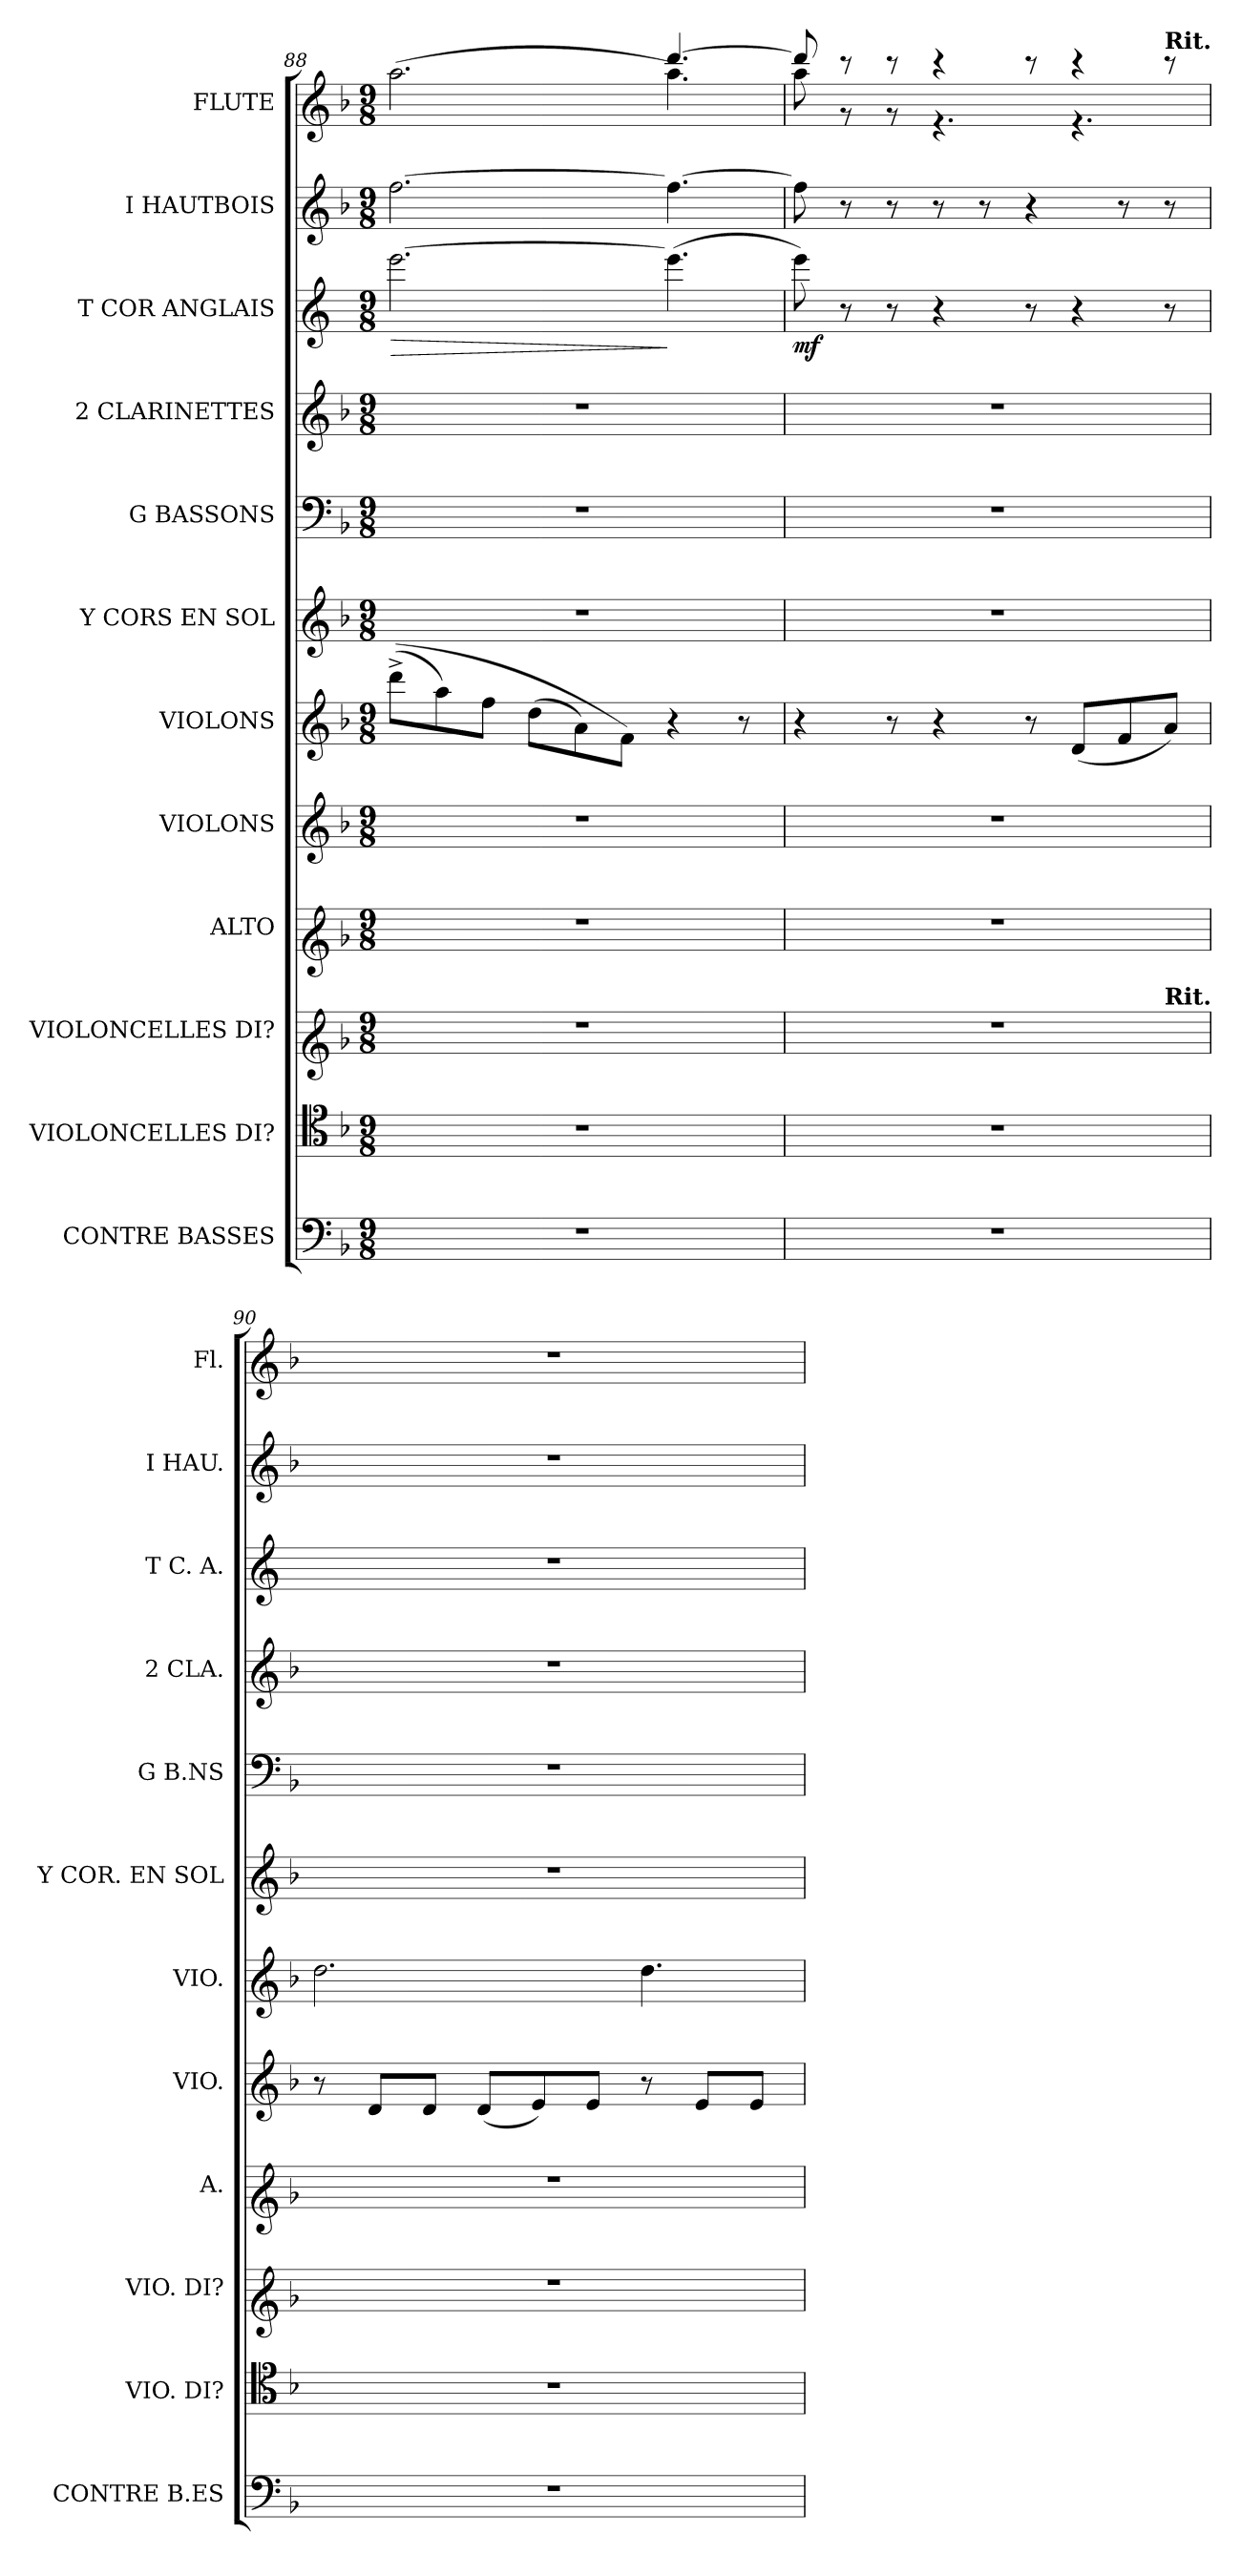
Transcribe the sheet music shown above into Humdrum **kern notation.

**kern	**kern	**kern	**kern	**kern	**dynam	**kern	**dynam	**kern	**kern	**kern	**kern	**dynam	**kern	**kern
*part12	*part11	*part10	*part9	*part8	*part8	*part7	*part7	*part6	*part5	*part4	*part3	*part3	*part2	*part1
*staff12	*staff11	*staff10	*staff9	*staff8	*staff8	*staff7	*staff7	*staff6	*staff5	*staff4	*staff3	*staff3	*staff2	*staff1
*I"CONTRE BASSES	*I"VIOLONCELLES DI?	*I"VIOLONCELLES DI?	*I"ALTO	*I"VIOLONS	*	*I"VIOLONS	*	*I"Y CORS EN SOL	*I"G BASSONS	*I"2 CLARINETTES	*I"T COR ANGLAIS	*	*I"I HAUTBOIS	*I"FLUTE
*I'CONTRE B.ES	*I'VIO. DI?	*I'VIO. DI?	*I'A.	*I'VIO.	*	*I'VIO.	*	*I'Y COR. EN SOL	*I'G B.NS	*I'2 CLA.	*I'T C. A.	*	*I'I HAU.	*I'Fl.
*clefF4	*clefC4	*clefG1	*clefG1	*clefG2	*	*clefG2	*	*clefG2	*clefF4	*clefG2	*clefG2	*	*clefG2	*clefG2
*	*	*	*	*	*	*	*	*	*	*	*ITrd4c7	*	*	*
*k[b-]	*k[b-]	*k[b-]	*k[b-]	*k[b-]	*	*k[b-]	*	*k[b-]	*k[b-]	*k[b-]	*k[b-]	*	*k[b-]	*k[b-]
*F:	*F:	*F:	*F:	*F:	*	*F:	*	*F:	*F:	*F:	*F:	*	*F:	*F:
*M9/8	*M9/8	*M9/8	*M9/8	*M9/8	*	*M9/8	*	*M9/8	*M9/8	*M9/8	*M9/8	*	*M9/8	*M9/8
=88	=88	=88	=88	=88	=88	=88	=88	=88	=88	=88	=88	=88	=88	=88
!LO:N:vis=1	!LO:N:vis=1	!LO:N:vis=1	!LO:N:vis=1	!LO:N:vis=1	!	!	!	!LO:N:vis=1	!LO:N:vis=1	!LO:N:vis=1	!	!LO:HP:b	!	!
*	*	*	*	*	*	*	*	*	*	*	*	*	*	*^
8%9r	8%9r	8%9r	8%9r	8%9r	.	((8ddd^i\L	.	8%9r	8%9r	8%9r	[>2.aai\	>	[>2.ffi\	4.ryy	(2.aai\
.	.	.	.	.	.	8aai\)	.	.	.	.	.	.	.	.	.
.	.	.	.	.	.	8ffi\J	.	.	.	.	.	.	.	.	.
.	.	.	.	.	.	(8ddi\L	.	.	.	.	.	.	.	4.ryy	.
.	.	.	.	.	.	8ai\)	.	.	.	.	.	.	.	.	.
.	.	.	.	.	.	8fi\J)	.	.	.	.	.	.	.	.	.
.	.	.	.	.	.	4r	.	.	.	.	(4.aai\]	]	4.ffi\_>	[>4.dddi/	4.aai\)
.	.	.	.	.	.	8r	.	.	.	.	.	.	.	.	.
=89	=89	=89	=89	=89	=89	=89	=89	=89	=89	=89	=89	=89	=89	=89	=89
!LO:N:vis=1	!LO:N:vis=1	!LO:N:vis=1	!LO:N:vis=1	!LO:N:vis=1	!	!	!	!LO:N:vis=1	!LO:N:vis=1	!LO:N:vis=1	!	!	!	!	!
*	*	*^	*	*	*	*	*	*	*	*	*	*	*	*	*
8%9r	8%9r	8%9r	1ryy	8%9r	8%9r	.	4r	.	8%9r	8%9r	8%9r	8aai\)	mf	8ffi\]	8dddi/]	8aai\
.	.	.	.	.	.	.	.	.	.	.	.	8r	.	8r	8r	8r
.	.	.	.	.	.	.	8r	.	.	.	.	8r	.	8r	8r	8r
.	.	.	.	.	.	.	4r	.	.	.	.	4r	.	8r	4r	4.r
.	.	.	.	.	.	.	.	.	.	.	.	.	.	8r	.	.
.	.	.	.	.	.	.	8r	.	.	.	.	8r	.	4r	8r	.
.	.	.	.	.	.	.	(8di/L	.	.	.	.	4r	.	.	4r	4.r
.	.	.	.	.	.	.	8fi/	.	.	.	.	.	.	8r	.	.
!	!	!	!	!	!	!	!	!	!	!	!	!	!	!	!LO:TX:a:B:t=Rit.	!
!	!	!	!LO:TX:a:B:t=Rit.	!	!	!	!	!	!	!	!	!	!	!	!	!
.	.	.	8ryy	.	.	.	8ai/J)	.	.	.	.	8r	.	8r	8r	.
*	*	*	*	*	*	*	*	*	*	*	*	*	*	*	*v	*v
=90	=90	=90	=90	=90	=90	=90	=90	=90	=90	=90	=90	=90	=90	=90	=90
!LO:N:vis=1	!LO:N:vis=1	!LO:N:vis=1	!	!LO:N:vis=1	!	!	!	!	!LO:N:vis=1	!LO:N:vis=1	!LO:N:vis=1	!LO:N:vis=1	!	!LO:N:vis=1	!LO:N:vis=1
*	*	*v	*v	*	*	*	*	*	*	*	*	*	*	*	*
8%9r	8%9r	8%9r	8%9r	8r	.	2.ddi\	mf mp	8%9r	8%9r	8%9r	8%9r	.	8%9r	8%9r
.	.	.	.	8di/L	mf mp	.	.	.	.	.	.	.	.	.
.	.	.	.	8di/J	.	.	.	.	.	.	.	.	.	.
.	.	.	.	(8di/L	.	.	.	.	.	.	.	.	.	.
.	.	.	.	8ei/)	.	.	.	.	.	.	.	.	.	.
.	.	.	.	8ei/J	.	.	.	.	.	.	.	.	.	.
.	.	.	.	8r	.	4.ddi\	.	.	.	.	.	.	.	.
.	.	.	.	8ei/L	.	.	.	.	.	.	.	.	.	.
.	.	.	.	8ei/J	.	.	.	.	.	.	.	.	.	.
=	=	=	=	=	=	=	=	=	=	=	=	=	=	=
*-	*-	*-	*-	*-	*-	*-	*-	*-	*-	*-	*-	*-	*-	*-
